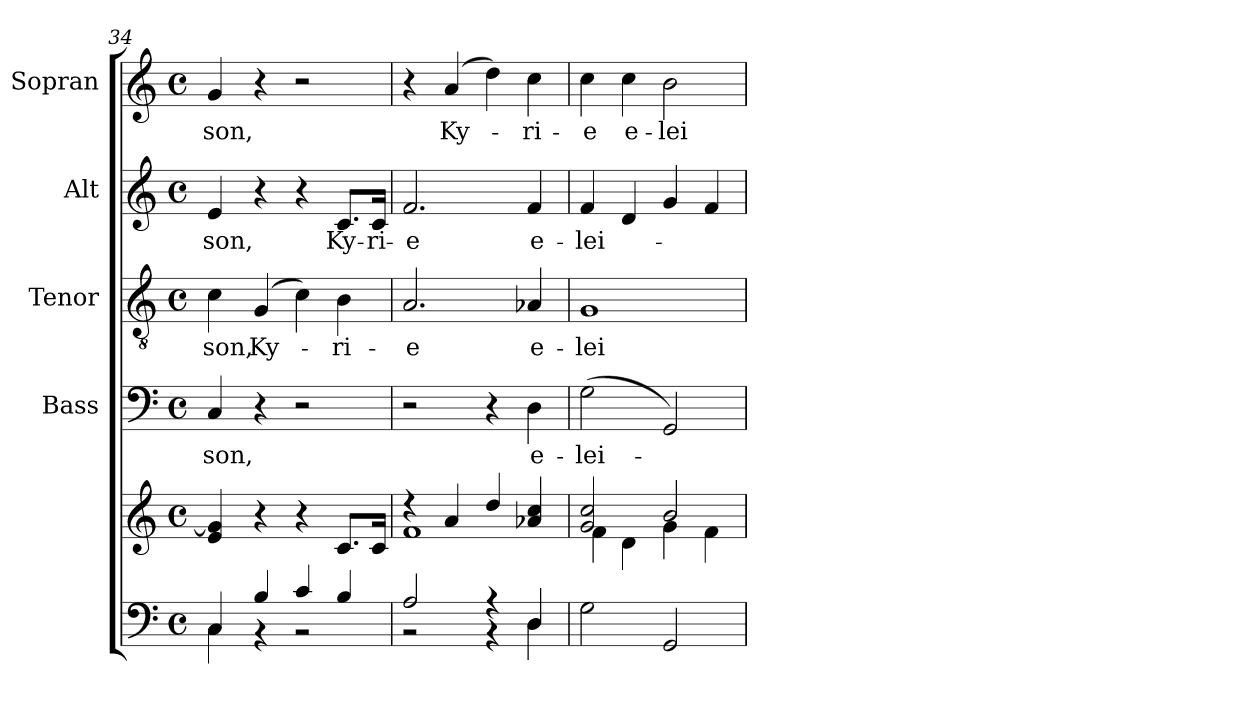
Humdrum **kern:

**kern	**kern	**kern	**text	**kern	**text	**kern	**text	**kern	**text
*part5	*part5	*part4	*part4	*part3	*part3	*part2	*part2	*part1	*part1
*staff6	*staff5	*staff4	*staff4	*staff3	*staff3	*staff2	*staff2	*staff1	*staff1
*	*	*I"Bass	*	*I"Tenor	*	*I"Alt	*	*I"Sopran	*
*	*	*I'B.	*	*I'T.	*	*I'A.	*	*I'S.	*
*clefF4	*clefG2	*clefF4	*	*clefGv2	*	*clefG2	*	*clefG2	*
*k[]	*k[]	*k[]	*	*k[]	*	*k[]	*	*k[]	*
*C:	*C:	*C:	*	*C:	*	*C:	*	*C:	*
*M4/4	*M4/4	*M4/4	*	*M4/4	*	*M4/4	*	*M4/4	*
*met(c)	*met(c)	*met(c)	*	*met(c)	*	*met(c)	*	*met(c)	*
=34	=34	=34	=34	=34	=34	=34	=34	=34	=34
*^	*	*	*	*	*	*	*	*	*
!	!	!	!	!LO:LY:b	!	!LO:LY:b	!	!LO:LY:b	!	!LO:LY:b
4C/	4C\	4e/ 4g/]	4C/	-son,	4c\	-son,	4e/	-son,	4g/	-son,
!	!	!	!	!	!	!LO:LY:b	!	!	!	!
4B/	4rBB	4r	4r	.	(4G/	Ky-	4r	.	4r	.
4c/	2rBB	4r	2r	.	4c\)	.	4r	.	2r	.
!	!	!	!	!	!	!LO:LY:b	!	!LO:LY:b	!	!
4B/	.	8.c/L	.	.	4B\	-ri-	8.c/L	Ky-	.	.
!	!	!	!	!	!	!	!	!LO:LY:b	!	!
.	.	16c/Jk	.	.	.	.	16c/Jk	-ri-	.	.
=35	=35	=35	=35	=35	=35	=35	=35	=35	=35	=35
*	*	*^	*	*	*	*	*	*	*	*
!	!	!	!	!	!	!	!LO:LY:b	!	!LO:LY:b	!	!
2A/	2rBB	4rdd	1f	2r	.	2.A/	-e	2.f/	-e	4r	.
!	!	!	!	!	!	!	!	!	!	!	!LO:LY:b
.	.	4a/	.	.	.	.	.	.	.	(4a/	Ky-
4rA	4rAA	4dd/	.	4r	.	.	.	.	.	4dd\)	.
!	!	!	!	!	!LO:LY:b	!	!LO:LY:b	!	!LO:LY:b	!	!LO:LY:b
4D/	4D\	4a-X/ 4cc/	.	4D\	e-	4A-X/	e-	4f/	e-	4cc\	-ri-
=36	=36	=36	=36	=36	=36	=36	=36	=36	=36	=36	=36
!	!	!	!	!	!LO:LY:b	!	!LO:LY:b	!	!LO:LY:b	!	!LO:LY:b
*v	*v	*	*	*	*	*	*	*	*	*	*
2G\	2g/ 2cc/	4f\	(>2G\	-lei-	1G	-lei-	4f/	-lei-	4cc\	-e
!	!	!	!	!	!	!	!	!	!	!LO:LY:b
.	.	4d\	.	.	.	.	4d/	.	4cc\	e-
!	!	!	!	!	!	!	!	!	!	!LO:LY:b
2GG/	2b/	4g\	2GG/)	.	.	.	4g/	.	2b\	-lei-
.	.	4f\	.	.	.	.	4f/	.	.	.
*	*v	*v	*	*	*	*	*	*	*	*
=	=	=	=	=	=	=	=	=	=
*-	*-	*-	*-	*-	*-	*-	*-	*-	*-
